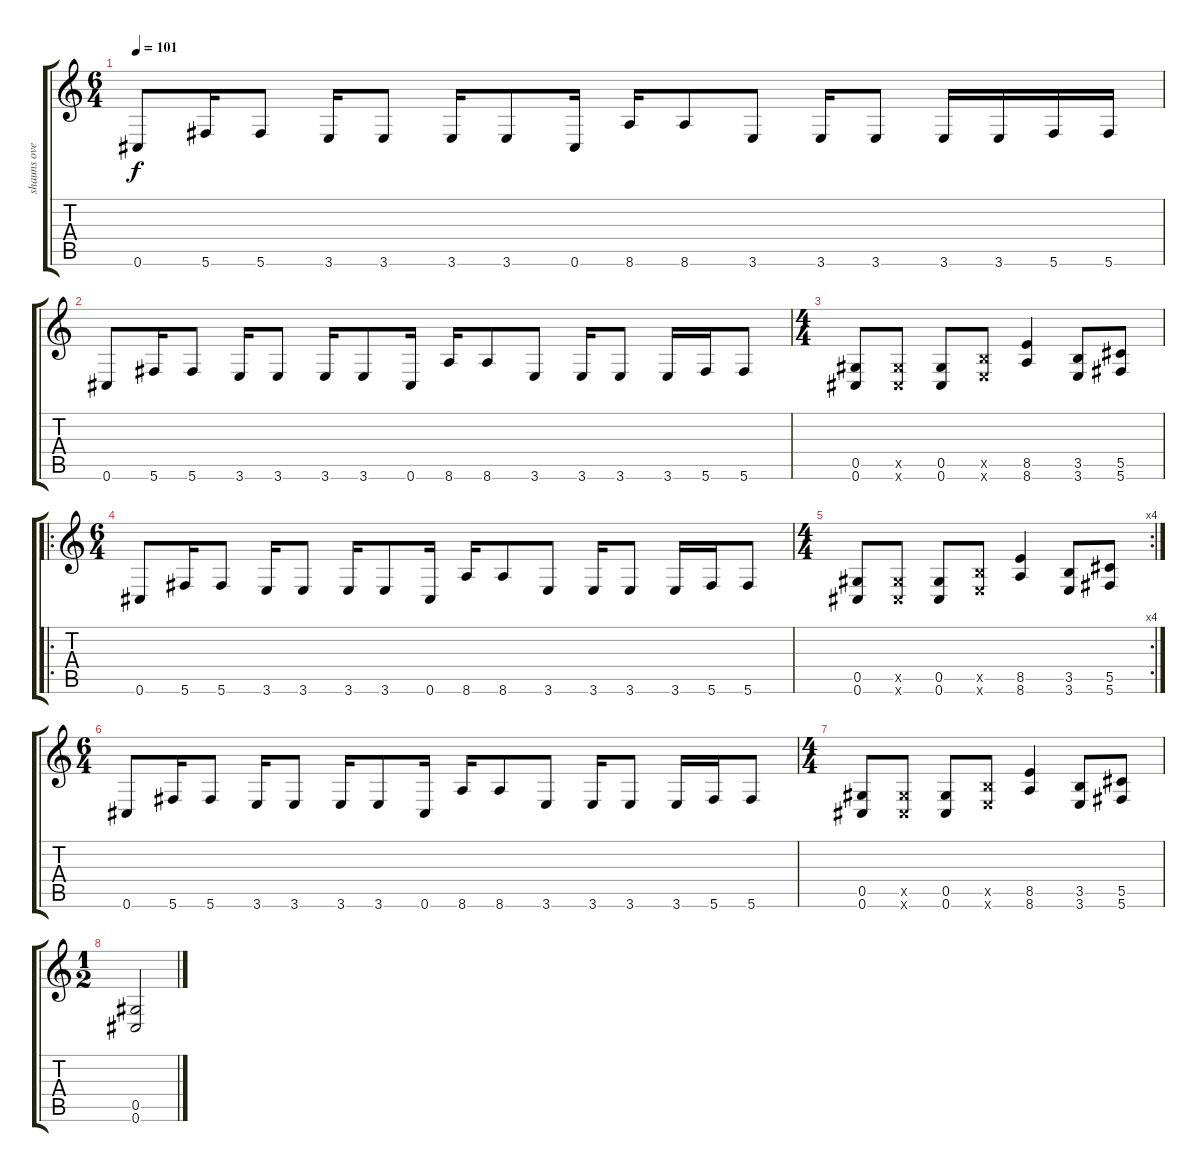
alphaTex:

\track ("shauns overdub" "shauns ove") {instrument electricguitarjazz}
\staff {score tabs}
\tuning (Eb4 Bb3 Gb3 Db3 Ab2 Db2) {hide}
\ts (6 4)
\tempo 101
\clef g2
\ks c
0.6.8{dy f volume 16 balance 8 instrument distortionguitar} 5.6.16 5.6.8 3.6.16 3.6.8 3.6.16 3.6.8 0.6.16 8.6.16 8.6.8 3.6.8 3.6.16 3.6.8 3.6.16 3.6.16 5.6.16 5.6.16 |
0.6.8 5.6.16 5.6.8 3.6.16 3.6.8 3.6.16 3.6.8 0.6.16 8.6.16 8.6.8 3.6.8 3.6.16 3.6.8 3.6.16 5.6.16 5.6.8 |
\ts (4 4)
(0.5 0.6).8 (0.5{x} 0.6{x}).8 (0.5 0.6).8 (3.5{x} 3.6{x}).8 (8.5 8.6).4 (3.5 3.6).8 (5.5 5.6).8 |
\ro
\ts (6 4)
0.6.8 5.6.16 5.6.8 3.6.16 3.6.8 3.6.16 3.6.8 0.6.16 8.6.16 8.6.8 3.6.8 3.6.16 3.6.8 3.6.16 5.6.16 5.6.8 |
\rc 4
\ts (4 4)
(0.5 0.6).8 (0.5{x} 0.6{x}).8 (0.5 0.6).8 (3.5{x} 3.6{x}).8 (8.5 8.6).4 (3.5 3.6).8 (5.5 5.6).8 |
\ts (6 4)
0.6.8 5.6.16 5.6.8 3.6.16 3.6.8 3.6.16 3.6.8 0.6.16 8.6.16 8.6.8 3.6.8 3.6.16 3.6.8 3.6.16 5.6.16 5.6.8 |
\ts (4 4)
(0.5 0.6).8 (0.5{x} 0.6{x}).8 (0.5 0.6).8 (3.5{x} 3.6{x}).8 (8.5 8.6).4 (3.5 3.6).8 (5.5 5.6).8 |
\ts (1 2)
(0.5 0.6).2
